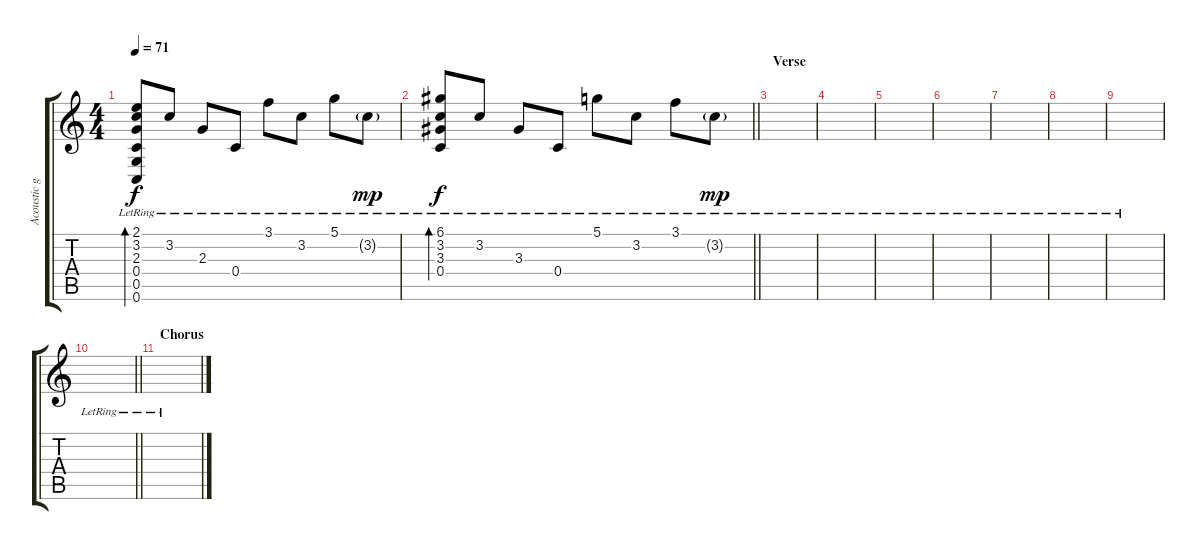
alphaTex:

\track ("Acoustic gtr." "Acoustic g") {instrument acousticguitarsteel}
\staff {score tabs}
\tuning (D4 A3 F3 C3 G2 C2) {hide}
\ts (4 4)
\tempo 71
\clef g2
\ks c
(2.1{lr} 3.2{lr} 2.3{lr} 0.4{lr} 0.5{lr} 0.6{lr}).8{bd 60 dy f} 3.2{lr}.8 2.3{lr}.8 0.4{lr}.8 3.1{lr}.8 3.2{lr}.8 5.1{lr}.8 3.2{g lr}.8{dy mp} |
\barLineRight lightlight
(6.1{lr} 3.2{lr} 3.3{lr} 0.4{lr}).8{bd 120 dy f} 3.2{lr}.8 3.3{lr}.8 0.4{lr}.8 5.1{lr}.8 3.2{lr}.8 3.1{lr}.8 3.2{g lr}.8{dy mp} |
\section ("" "Verse")
|
|
|
|
|
|
|
\barLineRight lightlight
|
\section ("" "Chorus")
